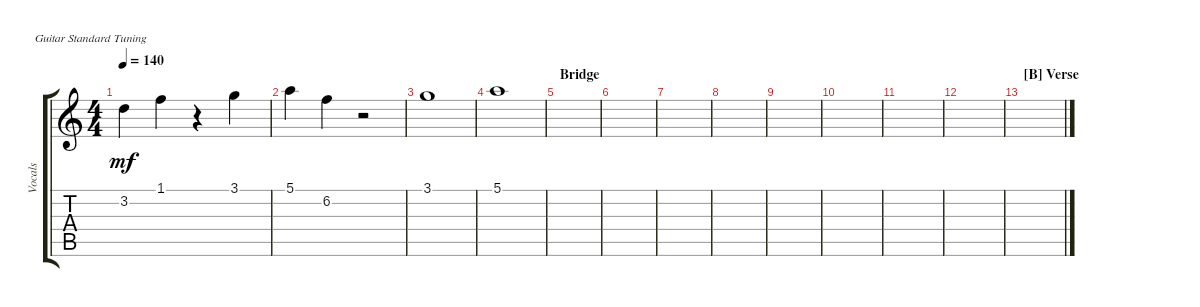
\defaultSystemsLayout 4
\bracketExtendMode groupsimilarinstruments
\multiBarRest
\otherSystemsTrackNameOrientation horizontal
\track ("Vocals" "Vocals") {mute instrument electricguitarclean}
\staff {score tabs}
\tuning (E4 B3 G3 D3 A2 E2)
\ts (4 4)
\tempo 140
\clef g2
\ks c
3.2.4{dy mf beam Down} 1.1.4{beam Down} r.4{beam Down} 3.1.4{beam Down} |
5.1.4{beam Down} 6.2.4{beam Down} r.2{beam Down} |
3.1.1{beam Down} |
5.1.1{beam Down} |
\section ("" "Bridge")
|
|
|
|
|
|
|
|
\section ("B" "Verse")
